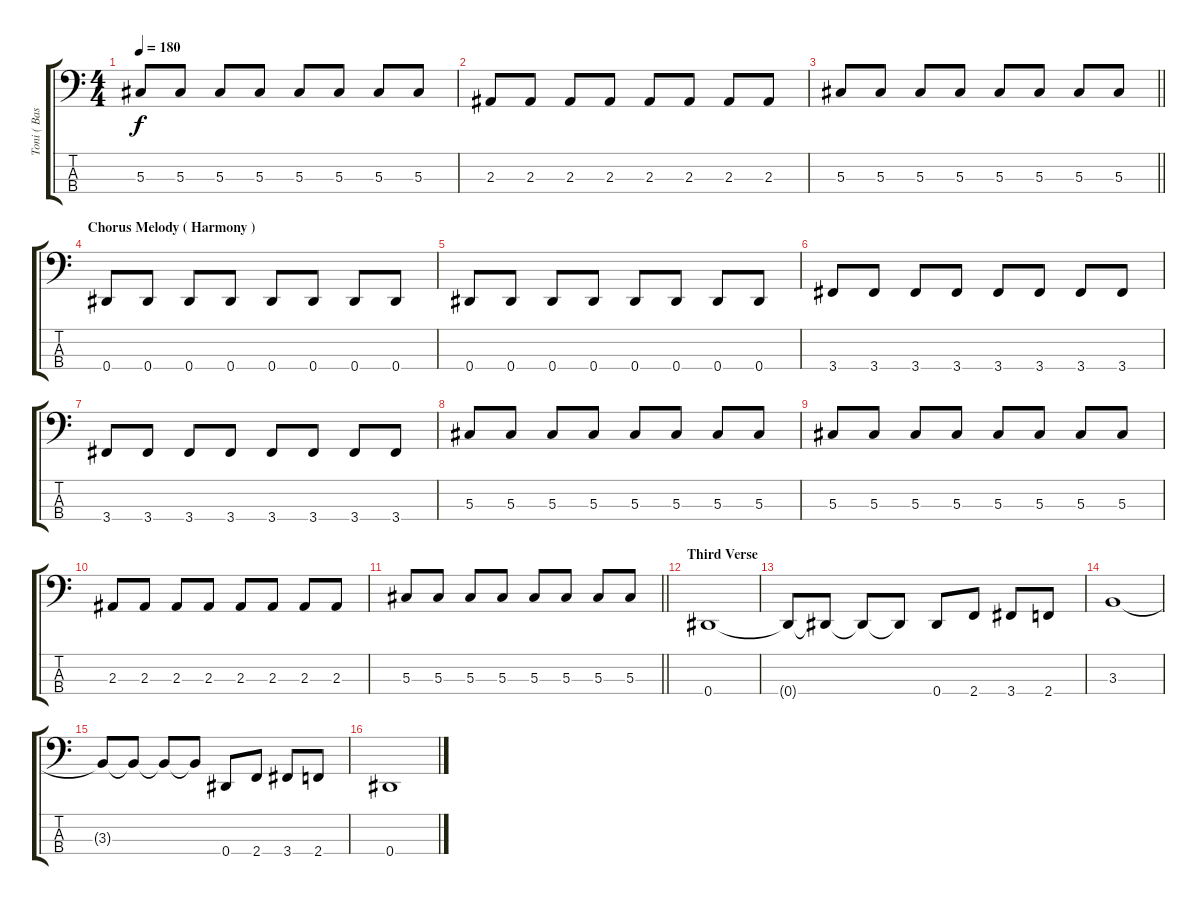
\track ("Toni ( Bass )" "Toni ( Bas") {instrument electricbasspick}
\staff {score tabs}
\tuning (Gb2 Db2 Ab1 Eb1) {hide}
\ts (4 4)
\tempo 180
\clef f4
\ks c
5.3.8{dy f} 5.3.8 5.3.8 5.3.8 5.3.8 5.3.8 5.3.8 5.3.8 |
2.3.8 2.3.8 2.3.8 2.3.8 2.3.8 2.3.8 2.3.8 2.3.8 |
\barLineRight lightlight
5.3.8 5.3.8 5.3.8 5.3.8 5.3.8 5.3.8 5.3.8 5.3.8 |
\section ("" "Chorus Melody ( Harmony )")
0.4.8 0.4.8 0.4.8 0.4.8 0.4.8 0.4.8 0.4.8 0.4.8 |
0.4.8 0.4.8 0.4.8 0.4.8 0.4.8 0.4.8 0.4.8 0.4.8 |
3.4.8 3.4.8 3.4.8 3.4.8 3.4.8 3.4.8 3.4.8 3.4.8 |
3.4.8 3.4.8 3.4.8 3.4.8 3.4.8 3.4.8 3.4.8 3.4.8 |
5.3.8 5.3.8 5.3.8 5.3.8 5.3.8 5.3.8 5.3.8 5.3.8 |
5.3.8 5.3.8 5.3.8 5.3.8 5.3.8 5.3.8 5.3.8 5.3.8 |
2.3.8 2.3.8 2.3.8 2.3.8 2.3.8 2.3.8 2.3.8 2.3.8 |
\barLineRight lightlight
5.3.8 5.3.8 5.3.8 5.3.8 5.3.8 5.3.8 5.3.8 5.3.8 |
\section ("" "Third Verse")
0.4.1 |
0.4{t}.8 0.4{t}.8 0.4{t}.8 0.4{t}.8 0.4.8 2.4.8 3.4.8 2.4.8 |
3.3.1 |
3.3{t}.8 3.3{t}.8 3.3{t}.8 3.3{t}.8 0.4.8 2.4.8 3.4.8 2.4.8 |
0.4.1
